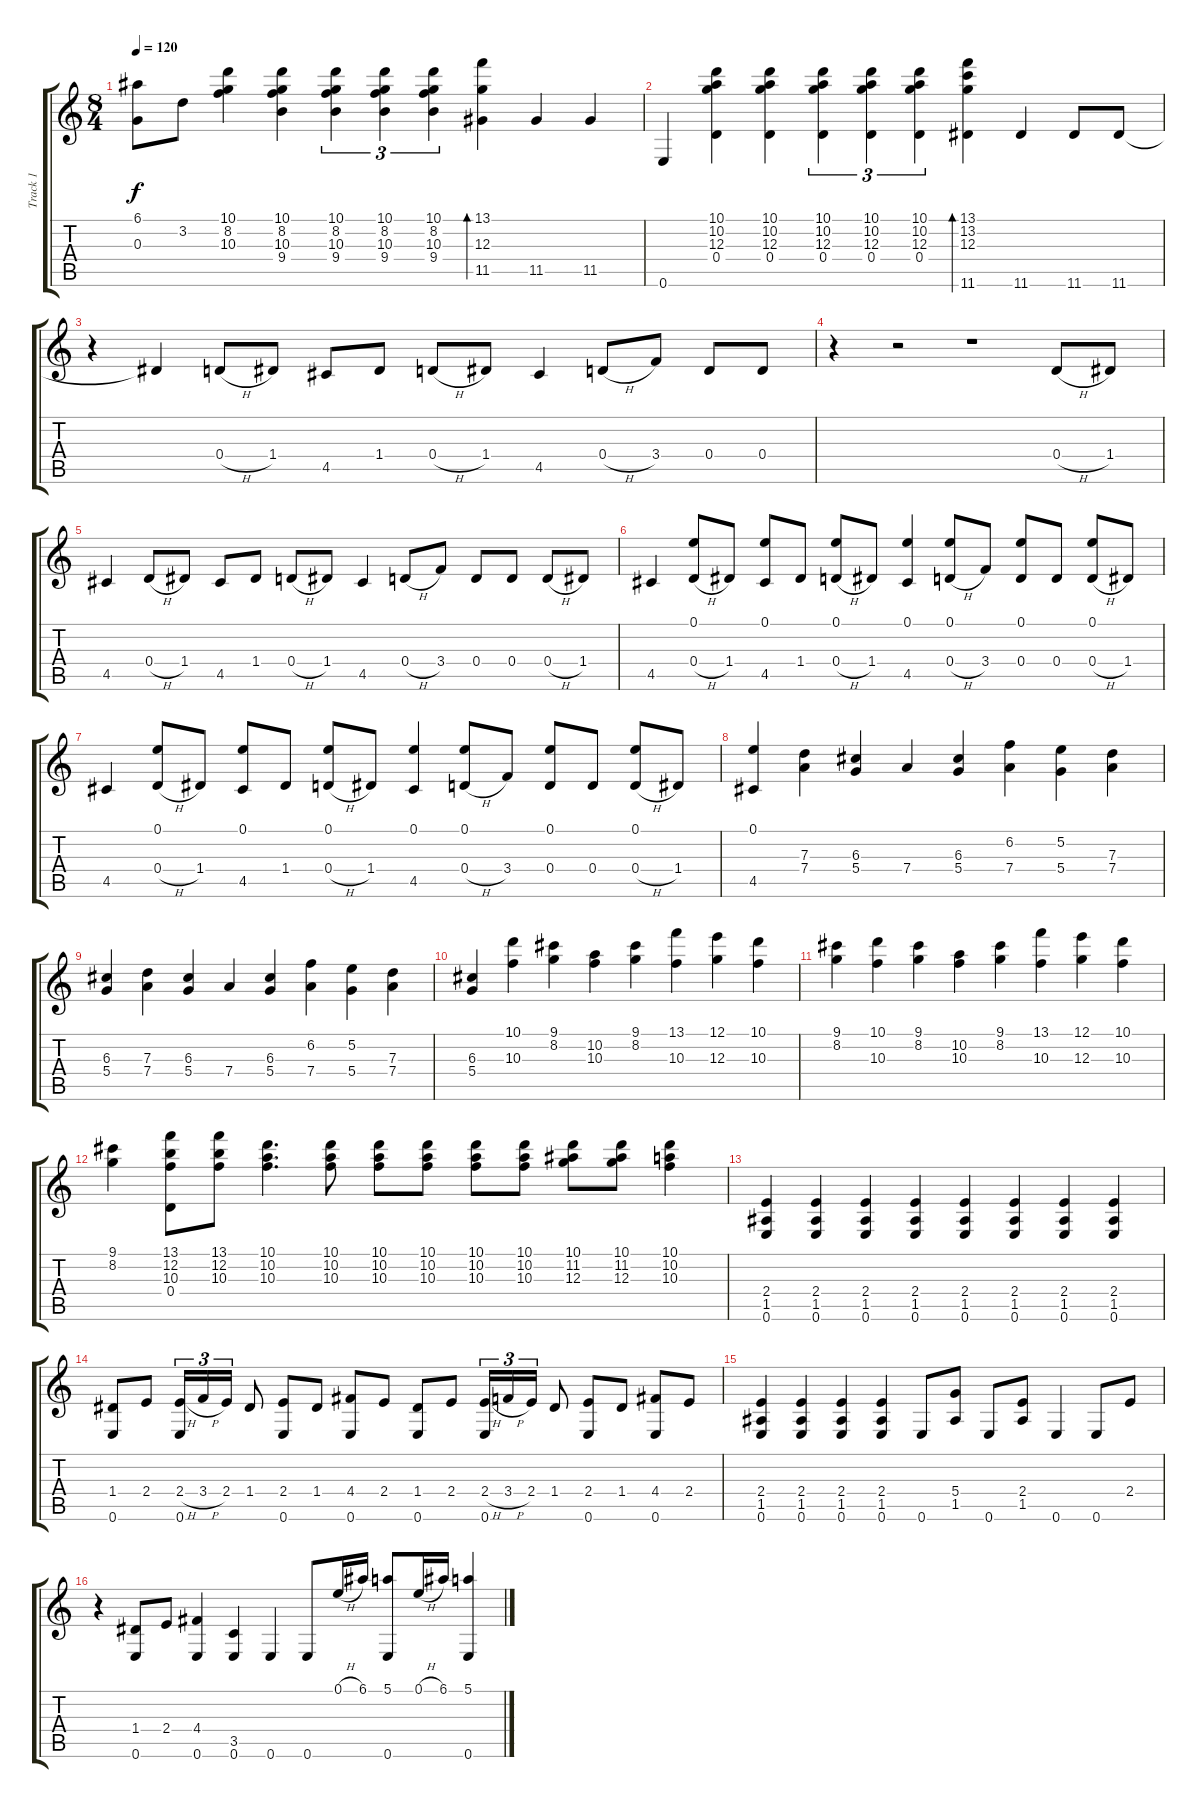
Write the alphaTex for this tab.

\track ("Track 1" "Track 1") {instrument acousticguitarsteel}
\staff {score tabs}
\tuning (E4 B3 G3 D3 A2 E2) {hide}
\ts (8 4)
\tempo 120
\clef g2
\ks c
(6.1 0.3).8{dy f} 3.2.8 (10.1 8.2 10.3).4 (10.1 8.2 10.3 9.4).4 (10.1 8.2 10.3 9.4).4{tu (3 2)} (10.1 8.2 10.3 9.4).4{tu (3 2)} (10.1 8.2 10.3 9.4).4{tu (3 2)} (13.1 12.3 11.5).4{bd 30} 11.5.4 11.5.4 |
0.6.4 (10.1 10.2 12.3 0.4).4 (10.1 10.2 12.3 0.4).4 (10.1 10.2 12.3 0.4).4{tu (3 2)} (10.1 10.2 12.3 0.4).4{tu (3 2)} (10.1 10.2 12.3 0.4).4{tu (3 2)} (13.1 13.2 12.3 11.6).4{bd 30} 11.6.4 11.6.8 11.6.8 |
r.4 11.6{t}.4 0.4{h}.8 1.4.8 4.5.8 1.4.8 0.4{h}.8 1.4.8 4.5.4 0.4{h}.8 3.4.8 0.4.8 0.4.8 |
r.4 r.2 r.1 0.4{h}.8 1.4.8 |
4.5.4 0.4{h}.8 1.4.8 4.5.8 1.4.8 0.4{h}.8 1.4.8 4.5.4 0.4{h}.8 3.4.8 0.4.8 0.4.8 0.4{h}.8 1.4.8 |
4.5.4 (0.1 0.4{h}).8 1.4.8 (0.1 4.5).8 1.4.8 (0.1 0.4{h}).8 1.4.8 (0.1 4.5).4 (0.1 0.4{h}).8 3.4.8 (0.1 0.4).8 0.4.8 (0.1 0.4{h}).8 1.4.8 |
4.5.4 (0.1 0.4{h}).8 1.4.8 (0.1 4.5).8 1.4.8 (0.1 0.4{h}).8 1.4.8 (0.1 4.5).4 (0.1 0.4{h}).8 3.4.8 (0.1 0.4).8 0.4.8 (0.1 0.4{h}).8 1.4.8 |
(0.1 4.5).4 (7.3 7.4).4 (6.3 5.4).4 7.4.4 (6.3 5.4).4 (6.2 7.4).4 (5.2 5.4).4 (7.3 7.4).4 |
(6.3 5.4).4 (7.3 7.4).4 (6.3 5.4).4 7.4.4 (6.3 5.4).4 (6.2 7.4).4 (5.2 5.4).4 (7.3 7.4).4 |
(6.3 5.4).4 (10.1 10.3).4 (9.1 8.2).4 (10.2 10.3).4 (9.1 8.2).4 (13.1 10.3).4 (12.1 12.3).4 (10.1 10.3).4 |
(9.1 8.2).4 (10.1 10.3).4 (9.1 8.2).4 (10.2 10.3).4 (9.1 8.2).4 (13.1 10.3).4 (12.1 12.3).4 (10.1 10.3).4 |
(9.1 8.2).4 (13.1 12.2 10.3 0.4).8 (13.1 12.2 10.3).8 (10.1 10.2 10.3).4{d} (10.1 10.2 10.3).8 (10.1 10.2 10.3).8 (10.1 10.2 10.3).8 (10.1 10.2 10.3).8 (10.1 10.2 10.3).8 (10.1 11.2 12.3).8 (10.1 11.2 12.3).8 (10.1 10.2 10.3).4 |
(2.4 1.5 0.6).4 (2.4 1.5 0.6).4 (2.4 1.5 0.6).4 (2.4 1.5 0.6).4 (2.4 1.5 0.6).4 (2.4 1.5 0.6).4 (2.4 1.5 0.6).4 (2.4 1.5 0.6).4 |
(1.4 0.6).8 2.4.8 (2.4{h} 0.6).16{tu (3 2)} 3.4{h}.16{tu (3 2)} 2.4.16{tu (3 2)} 1.4.8 (2.4 0.6).8 1.4.8 (4.4 0.6).8 2.4.8 (1.4 0.6).8 2.4.8 (2.4{h} 0.6).16{tu (3 2)} 3.4{h}.16{tu (3 2)} 2.4.16{tu (3 2)} 1.4.8 (2.4 0.6).8 1.4.8 (4.4 0.6).8 2.4.8 |
(2.4 1.5 0.6).4 (2.4 1.5 0.6).4 (2.4 1.5 0.6).4 (2.4 1.5 0.6).4 0.6.8 (5.4 1.5).8 0.6.8 (2.4 1.5).8 0.6.4 0.6.8 2.4.8 |
r.4 (1.4 0.6).8 2.4.8 (4.4 0.6).4 (3.5 0.6).4 0.6.4 0.6.8 0.1{h}.16 6.1.16 (5.1 0.6).8 0.1{h}.16 6.1.16 (5.1 0.6).4
